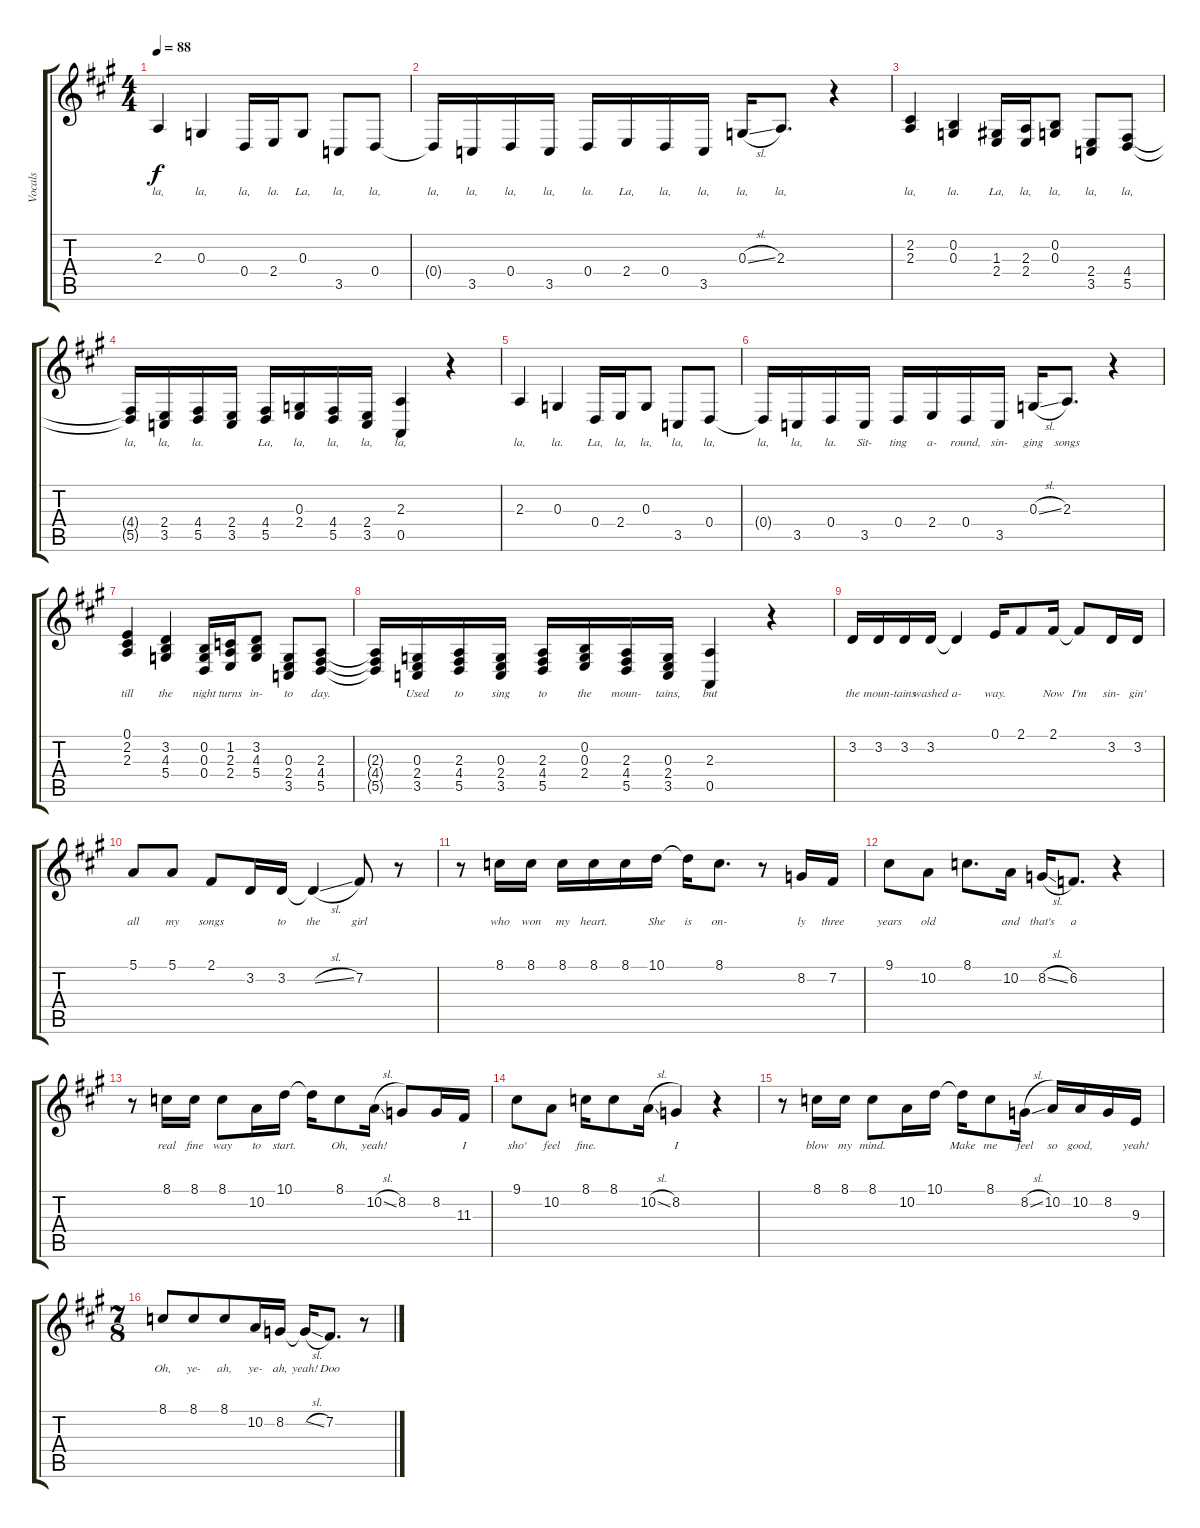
\track ("Vocals" "Vocals") {instrument clarinet}
\staff {score tabs}
\tuning (E4 B3 G3 D3 A2 E2) {hide}
\ts (4 4)
\tempo 88
\clef g2
\ks a
2.3.4{lyrics (0 "la,") lyrics (1 "") lyrics (2 "") lyrics (3 "") lyrics (4 "") dy f} 0.3.4{lyrics (0 "la,") lyrics (1 "") lyrics (2 "") lyrics (3 "") lyrics (4 "")} 0.4.16{lyrics (0 "la,") lyrics (1 "") lyrics (2 "") lyrics (3 "") lyrics (4 "")} 2.4.16{lyrics (0 "la.") lyrics (1 "") lyrics (2 "") lyrics (3 "") lyrics (4 "")} 0.3.8{lyrics (0 "La,") lyrics (1 "") lyrics (2 "") lyrics (3 "") lyrics (4 "")} 3.5.8{lyrics (0 "la,") lyrics (1 "") lyrics (2 "") lyrics (3 "") lyrics (4 "")} 0.4.8{lyrics (0 "la,") lyrics (1 "") lyrics (2 "") lyrics (3 "") lyrics (4 "")} |
0.4{t}.16{lyrics (0 "la,") lyrics (1 "") lyrics (2 "") lyrics (3 "") lyrics (4 "")} 3.5.16{lyrics (0 "la,") lyrics (1 "") lyrics (2 "") lyrics (3 "") lyrics (4 "")} 0.4.16{lyrics (0 "la,") lyrics (1 "") lyrics (2 "") lyrics (3 "") lyrics (4 "")} 3.5.16{lyrics (0 "la,") lyrics (1 "") lyrics (2 "") lyrics (3 "") lyrics (4 "")} 0.4.16{lyrics (0 "la.") lyrics (1 "") lyrics (2 "") lyrics (3 "") lyrics (4 "")} 2.4.16{lyrics (0 "La,") lyrics (1 "") lyrics (2 "") lyrics (3 "") lyrics (4 "")} 0.4.16{lyrics (0 "la,") lyrics (1 "") lyrics (2 "") lyrics (3 "") lyrics (4 "")} 3.5.16{lyrics (0 "la,") lyrics (1 "") lyrics (2 "") lyrics (3 "") lyrics (4 "")} 0.3{sl}.16{lyrics (0 "la,") lyrics (1 "") lyrics (2 "") lyrics (3 "") lyrics (4 "")} 2.3.8{d lyrics (0 "la,") lyrics (1 "") lyrics (2 "") lyrics (3 "") lyrics (4 "")} r.4 |
(2.2 2.3).4{lyrics (0 "la,") lyrics (1 "") lyrics (2 "") lyrics (3 "") lyrics (4 "")} (0.2 0.3).4{lyrics (0 "la.") lyrics (1 "") lyrics (2 "") lyrics (3 "") lyrics (4 "")} (1.3 2.4).16{lyrics (0 "La,") lyrics (1 "") lyrics (2 "") lyrics (3 "") lyrics (4 "")} (2.3 2.4).16{lyrics (0 "la,") lyrics (1 "") lyrics (2 "") lyrics (3 "") lyrics (4 "")} (0.2 0.3).8{lyrics (0 "la,") lyrics (1 "") lyrics (2 "") lyrics (3 "") lyrics (4 "")} (2.4 3.5).8{lyrics (0 "la,") lyrics (1 "") lyrics (2 "") lyrics (3 "") lyrics (4 "")} (4.4 5.5).8{lyrics (0 "la,") lyrics (1 "") lyrics (2 "") lyrics (3 "") lyrics (4 "")} |
(4.4{t} 5.5{t}).16{lyrics (0 "la,") lyrics (1 "") lyrics (2 "") lyrics (3 "") lyrics (4 "")} (2.4 3.5).16{lyrics (0 "la,") lyrics (1 "") lyrics (2 "") lyrics (3 "") lyrics (4 "")} (4.4 5.5).16{lyrics (0 "la.") lyrics (1 "") lyrics (2 "") lyrics (3 "") lyrics (4 "")} (2.4 3.5).16{lyrics (0 "") lyrics (1 "") lyrics (2 "") lyrics (3 "") lyrics (4 "")} (4.4 5.5).16{lyrics (0 "La,") lyrics (1 "") lyrics (2 "") lyrics (3 "") lyrics (4 "")} (0.3 2.4).16{lyrics (0 "la,") lyrics (1 "") lyrics (2 "") lyrics (3 "") lyrics (4 "")} (4.4 5.5).16{lyrics (0 "la,") lyrics (1 "") lyrics (2 "") lyrics (3 "") lyrics (4 "")} (2.4 3.5).16{lyrics (0 "la,") lyrics (1 "") lyrics (2 "") lyrics (3 "") lyrics (4 "")} (2.3 0.5).4{lyrics (0 "la,") lyrics (1 "") lyrics (2 "") lyrics (3 "") lyrics (4 "")} r.4 |
2.3.4{lyrics (0 "la,") lyrics (1 "") lyrics (2 "") lyrics (3 "") lyrics (4 "")} 0.3.4{lyrics (0 "la.") lyrics (1 "") lyrics (2 "") lyrics (3 "") lyrics (4 "")} 0.4.16{lyrics (0 "La,") lyrics (1 "") lyrics (2 "") lyrics (3 "") lyrics (4 "")} 2.4.16{lyrics (0 "la,") lyrics (1 "") lyrics (2 "") lyrics (3 "") lyrics (4 "")} 0.3.8{lyrics (0 "la,") lyrics (1 "") lyrics (2 "") lyrics (3 "") lyrics (4 "")} 3.5.8{lyrics (0 "la,") lyrics (1 "") lyrics (2 "") lyrics (3 "") lyrics (4 "")} 0.4.8{lyrics (0 "la,") lyrics (1 "") lyrics (2 "") lyrics (3 "") lyrics (4 "")} |
0.4{t}.16{lyrics (0 "la,") lyrics (1 "") lyrics (2 "") lyrics (3 "") lyrics (4 "")} 3.5.16{lyrics (0 "la,") lyrics (1 "") lyrics (2 "") lyrics (3 "") lyrics (4 "")} 0.4.16{lyrics (0 "la.") lyrics (1 "") lyrics (2 "") lyrics (3 "") lyrics (4 "")} 3.5.16{lyrics (0 "Sit-") lyrics (1 "") lyrics (2 "") lyrics (3 "") lyrics (4 "")} 0.4.16{lyrics (0 "ting") lyrics (1 "") lyrics (2 "") lyrics (3 "") lyrics (4 "")} 2.4.16{lyrics (0 "a-") lyrics (1 "") lyrics (2 "") lyrics (3 "") lyrics (4 "")} 0.4.16{lyrics (0 "round,") lyrics (1 "") lyrics (2 "") lyrics (3 "") lyrics (4 "")} 3.5.16{lyrics (0 "sin-") lyrics (1 "") lyrics (2 "") lyrics (3 "") lyrics (4 "")} 0.3{sl}.16{lyrics (0 "ging") lyrics (1 "") lyrics (2 "") lyrics (3 "") lyrics (4 "")} 2.3.8{d lyrics (0 "songs") lyrics (1 "") lyrics (2 "") lyrics (3 "") lyrics (4 "")} r.4 |
(0.1 2.2 2.3).4{lyrics (0 "till") lyrics (1 "") lyrics (2 "") lyrics (3 "") lyrics (4 "")} (3.2 4.3 5.4).4{lyrics (0 "the") lyrics (1 "") lyrics (2 "") lyrics (3 "") lyrics (4 "")} (0.2 0.3 0.4).16{lyrics (0 "night") lyrics (1 "") lyrics (2 "") lyrics (3 "") lyrics (4 "")} (1.2 2.3 2.4).16{lyrics (0 "turns") lyrics (1 "") lyrics (2 "") lyrics (3 "") lyrics (4 "")} (3.2 4.3 5.4).8{lyrics (0 "in-") lyrics (1 "") lyrics (2 "") lyrics (3 "") lyrics (4 "")} (0.3 2.4 3.5).8{lyrics (0 "to") lyrics (1 "") lyrics (2 "") lyrics (3 "") lyrics (4 "")} (2.3 4.4 5.5).8{lyrics (0 "day.") lyrics (1 "") lyrics (2 "") lyrics (3 "") lyrics (4 "")} |
(2.3{t} 4.4{t} 5.5{t}).16{lyrics (0 "") lyrics (1 "") lyrics (2 "") lyrics (3 "") lyrics (4 "")} (0.3 2.4 3.5).16{lyrics (0 "Used") lyrics (1 "") lyrics (2 "") lyrics (3 "") lyrics (4 "")} (2.3 4.4 5.5).16{lyrics (0 "to") lyrics (1 "") lyrics (2 "") lyrics (3 "") lyrics (4 "")} (0.3 2.4 3.5).16{lyrics (0 "sing") lyrics (1 "") lyrics (2 "") lyrics (3 "") lyrics (4 "")} (2.3 4.4 5.5).16{lyrics (0 "to") lyrics (1 "") lyrics (2 "") lyrics (3 "") lyrics (4 "")} (0.2 0.3 2.4).16{lyrics (0 "the") lyrics (1 "") lyrics (2 "") lyrics (3 "") lyrics (4 "")} (2.3 4.4 5.5).16{lyrics (0 "moun-") lyrics (1 "") lyrics (2 "") lyrics (3 "") lyrics (4 "")} (0.3 2.4 3.5).16{lyrics (0 "tains,") lyrics (1 "") lyrics (2 "") lyrics (3 "") lyrics (4 "")} (2.3 0.5).4{lyrics (0 "but") lyrics (1 "") lyrics (2 "") lyrics (3 "") lyrics (4 "")} r.4 |
3.2.16{lyrics (0 "the") lyrics (1 "") lyrics (2 "") lyrics (3 "") lyrics (4 "")} 3.2.16{lyrics (0 "moun-") lyrics (1 "") lyrics (2 "") lyrics (3 "") lyrics (4 "")} 3.2.16{lyrics (0 "tains") lyrics (1 "") lyrics (2 "") lyrics (3 "") lyrics (4 "")} 3.2.16{lyrics (0 "washed") lyrics (1 "") lyrics (2 "") lyrics (3 "") lyrics (4 "")} 3.2{t}.4{lyrics (0 "a-") lyrics (1 "") lyrics (2 "") lyrics (3 "") lyrics (4 "")} 0.1.16{lyrics (0 "way.") lyrics (1 "") lyrics (2 "") lyrics (3 "") lyrics (4 "")} 2.1.8{lyrics (0 "") lyrics (1 "") lyrics (2 "") lyrics (3 "") lyrics (4 "")} 2.1.16{lyrics (0 "Now") lyrics (1 "") lyrics (2 "") lyrics (3 "") lyrics (4 "")} 2.1{t}.8{lyrics (0 "I'm") lyrics (1 "") lyrics (2 "") lyrics (3 "") lyrics (4 "")} 3.2.16{lyrics (0 "sin-") lyrics (1 "") lyrics (2 "") lyrics (3 "") lyrics (4 "")} 3.2.16{lyrics (0 "gin'") lyrics (1 "") lyrics (2 "") lyrics (3 "") lyrics (4 "")} |
5.1.8{lyrics (0 "all") lyrics (1 "") lyrics (2 "") lyrics (3 "") lyrics (4 "")} 5.1.8{lyrics (0 "my") lyrics (1 "") lyrics (2 "") lyrics (3 "") lyrics (4 "")} 2.1.8{lyrics (0 "songs") lyrics (1 "") lyrics (2 "") lyrics (3 "") lyrics (4 "")} 3.2.16{lyrics (0 "") lyrics (1 "") lyrics (2 "") lyrics (3 "") lyrics (4 "")} 3.2.16{lyrics (0 "to") lyrics (1 "") lyrics (2 "") lyrics (3 "") lyrics (4 "")} 3.2{sl t}.4{lyrics (0 "the") lyrics (1 "") lyrics (2 "") lyrics (3 "") lyrics (4 "")} 7.2.8{lyrics (0 "girl") lyrics (1 "") lyrics (2 "") lyrics (3 "") lyrics (4 "")} r.8 |
r.8 8.1.16{lyrics (0 "who") lyrics (1 "") lyrics (2 "") lyrics (3 "") lyrics (4 "")} 8.1.16{lyrics (0 "won") lyrics (1 "") lyrics (2 "") lyrics (3 "") lyrics (4 "")} 8.1.16{lyrics (0 "my") lyrics (1 "") lyrics (2 "") lyrics (3 "") lyrics (4 "")} 8.1.16{lyrics (0 "heart.") lyrics (1 "") lyrics (2 "") lyrics (3 "") lyrics (4 "")} 8.1.16{lyrics (0 "") lyrics (1 "") lyrics (2 "") lyrics (3 "") lyrics (4 "")} 10.1.16{lyrics (0 "She") lyrics (1 "") lyrics (2 "") lyrics (3 "") lyrics (4 "")} 10.1{t}.16{lyrics (0 "is") lyrics (1 "") lyrics (2 "") lyrics (3 "") lyrics (4 "")} 8.1.8{d lyrics (0 "on-") lyrics (1 "") lyrics (2 "") lyrics (3 "") lyrics (4 "")} r.8 8.2.16{lyrics (0 "ly") lyrics (1 "") lyrics (2 "") lyrics (3 "") lyrics (4 "")} 7.2.16{lyrics (0 "three") lyrics (1 "") lyrics (2 "") lyrics (3 "") lyrics (4 "")} |
9.1.8{lyrics (0 "years") lyrics (1 "") lyrics (2 "") lyrics (3 "") lyrics (4 "")} 10.2.8{lyrics (0 "old") lyrics (1 "") lyrics (2 "") lyrics (3 "") lyrics (4 "")} 8.1.8{d lyrics (0 "") lyrics (1 "") lyrics (2 "") lyrics (3 "") lyrics (4 "")} 10.2.16{lyrics (0 "and") lyrics (1 "") lyrics (2 "") lyrics (3 "") lyrics (4 "")} 8.2{sl}.16{lyrics (0 "that's") lyrics (1 "") lyrics (2 "") lyrics (3 "") lyrics (4 "")} 6.2.8{d lyrics (0 "a") lyrics (1 "") lyrics (2 "") lyrics (3 "") lyrics (4 "")} r.4 |
r.8 8.1.16{lyrics (0 "real") lyrics (1 "") lyrics (2 "") lyrics (3 "") lyrics (4 "")} 8.1.16{lyrics (0 "fine") lyrics (1 "") lyrics (2 "") lyrics (3 "") lyrics (4 "")} 8.1.8{lyrics (0 "way") lyrics (1 "") lyrics (2 "") lyrics (3 "") lyrics (4 "")} 10.2.16{lyrics (0 "to") lyrics (1 "") lyrics (2 "") lyrics (3 "") lyrics (4 "")} 10.1.16{lyrics (0 "start.") lyrics (1 "") lyrics (2 "") lyrics (3 "") lyrics (4 "")} 10.1{t}.16{lyrics (0 "") lyrics (1 "") lyrics (2 "") lyrics (3 "") lyrics (4 "")} 8.1.8{lyrics (0 "Oh,") lyrics (1 "") lyrics (2 "") lyrics (3 "") lyrics (4 "")} 10.2{sl}.16{lyrics (0 "yeah!") lyrics (1 "") lyrics (2 "") lyrics (3 "") lyrics (4 "")} 8.2.8{lyrics (0 "") lyrics (1 "") lyrics (2 "") lyrics (3 "") lyrics (4 "")} 8.2.16{lyrics (0 "") lyrics (1 "") lyrics (2 "") lyrics (3 "") lyrics (4 "")} 11.3.16{lyrics (0 "I") lyrics (1 "") lyrics (2 "") lyrics (3 "") lyrics (4 "")} |
9.1.8{lyrics (0 "sho'") lyrics (1 "") lyrics (2 "") lyrics (3 "") lyrics (4 "")} 10.2.8{lyrics (0 "feel") lyrics (1 "") lyrics (2 "") lyrics (3 "") lyrics (4 "")} 8.1.16{lyrics (0 "fine.") lyrics (1 "") lyrics (2 "") lyrics (3 "") lyrics (4 "")} 8.1.8{lyrics (0 "") lyrics (1 "") lyrics (2 "") lyrics (3 "") lyrics (4 "")} 10.2{sl}.16{lyrics (0 "") lyrics (1 "") lyrics (2 "") lyrics (3 "") lyrics (4 "")} 8.2.4{lyrics (0 "I") lyrics (1 "") lyrics (2 "") lyrics (3 "") lyrics (4 "")} r.4 |
r.8 8.1.16{lyrics (0 "blow") lyrics (1 "") lyrics (2 "") lyrics (3 "") lyrics (4 "")} 8.1.16{lyrics (0 "my") lyrics (1 "") lyrics (2 "") lyrics (3 "") lyrics (4 "")} 8.1.8{lyrics (0 "mind.") lyrics (1 "") lyrics (2 "") lyrics (3 "") lyrics (4 "")} 10.2.16{lyrics (0 "") lyrics (1 "") lyrics (2 "") lyrics (3 "") lyrics (4 "")} 10.1.16{lyrics (0 "") lyrics (1 "") lyrics (2 "") lyrics (3 "") lyrics (4 "")} 10.1{t}.16{lyrics (0 "Make") lyrics (1 "") lyrics (2 "") lyrics (3 "") lyrics (4 "")} 8.1.8{lyrics (0 "me") lyrics (1 "") lyrics (2 "") lyrics (3 "") lyrics (4 "")} 8.2{sl}.16{lyrics (0 "feel") lyrics (1 "") lyrics (2 "") lyrics (3 "") lyrics (4 "")} 10.2.16{lyrics (0 "so") lyrics (1 "") lyrics (2 "") lyrics (3 "") lyrics (4 "")} 10.2.16{lyrics (0 "good,") lyrics (1 "") lyrics (2 "") lyrics (3 "") lyrics (4 "")} 8.2.16{lyrics (0 "") lyrics (1 "") lyrics (2 "") lyrics (3 "") lyrics (4 "")} 9.3.16{lyrics (0 "yeah!") lyrics (1 "") lyrics (2 "") lyrics (3 "") lyrics (4 "")} |
\ts (7 8)
8.1.8{lyrics (0 "Oh,") lyrics (1 "") lyrics (2 "") lyrics (3 "") lyrics (4 "")} 8.1.8{lyrics (0 "ye-") lyrics (1 "") lyrics (2 "") lyrics (3 "") lyrics (4 "")} 8.1.8{lyrics (0 "ah,") lyrics (1 "") lyrics (2 "") lyrics (3 "") lyrics (4 "")} 10.2.16{lyrics (0 "ye-") lyrics (1 "") lyrics (2 "") lyrics (3 "") lyrics (4 "")} 8.2.16{lyrics (0 "ah,") lyrics (1 "") lyrics (2 "") lyrics (3 "") lyrics (4 "")} 8.2{sl t}.16{lyrics (0 "yeah!") lyrics (1 "") lyrics (2 "") lyrics (3 "") lyrics (4 "")} 7.2.8{d lyrics (0 "Doo") lyrics (1 "") lyrics (2 "") lyrics (3 "") lyrics (4 "")} r.8
